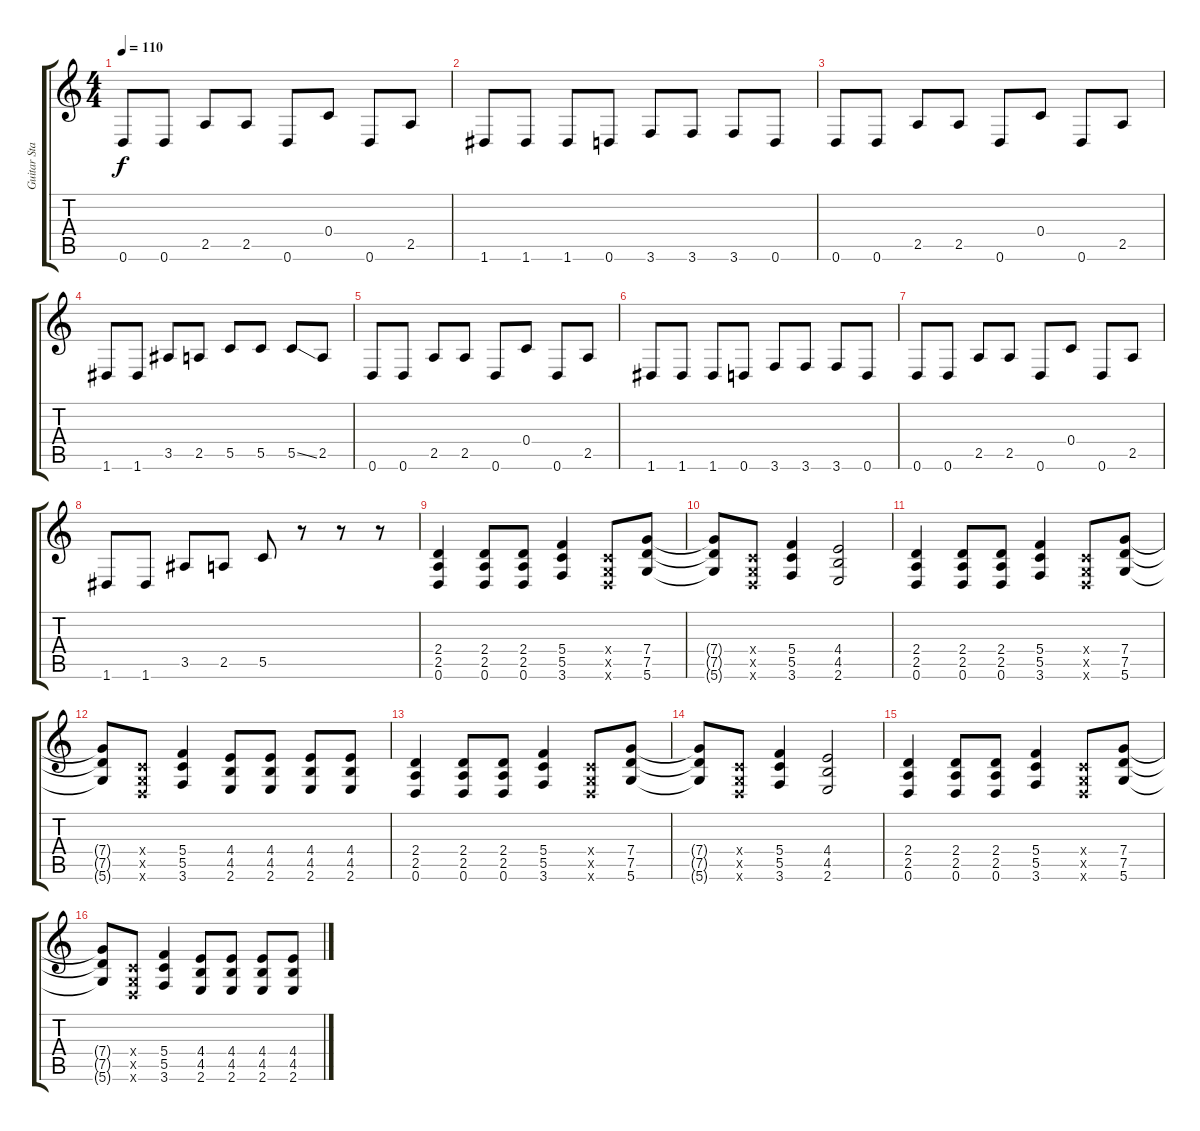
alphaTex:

\track ("Guitar Standard" "Guitar Sta") {instrument distortionguitar}
\staff {score tabs}
\tuning (D4 A3 F3 C3 G2 D2) {hide}
\ts (4 4)
\tempo 110
\clef g2
\ks c
0.6.8{dy f} 0.6.8 2.5.8 2.5.8 0.6.8 0.4.8 0.6.8 2.5.8 |
1.6.8 1.6.8 1.6.8 0.6.8 3.6.8 3.6.8 3.6.8 0.6.8 |
0.6.8 0.6.8 2.5.8 2.5.8 0.6.8 0.4.8 0.6.8 2.5.8 |
1.6.8 1.6.8 3.5.8 2.5.8 5.5.8 5.5.8 5.5{ss}.8 2.5.8 |
0.6.8 0.6.8 2.5.8 2.5.8 0.6.8 0.4.8 0.6.8 2.5.8 |
1.6.8 1.6.8 1.6.8 0.6.8 3.6.8 3.6.8 3.6.8 0.6.8 |
0.6.8 0.6.8 2.5.8 2.5.8 0.6.8 0.4.8 0.6.8 2.5.8 |
1.6.8 1.6.8 3.5.8 2.5.8 5.5.8 r.8 r.8 r.8 |
(2.4 2.5 0.6).4 (2.4 2.5 0.6).8 (2.4 2.5 0.6).8 (5.4 5.5 3.6).4 (0.4{x} 0.5{x} 0.6{x}).8 (7.4 7.5 5.6).8 |
(7.4{t} 7.5{t} 5.6{t}).8 (0.4{x} 0.5{x} 0.6{x}).8 (5.4 5.5 3.6).4 (4.4 4.5 2.6).2 |
(2.4 2.5 0.6).4 (2.4 2.5 0.6).8 (2.4 2.5 0.6).8 (5.4 5.5 3.6).4 (0.4{x} 0.5{x} 0.6{x}).8 (7.4 7.5 5.6).8 |
(7.4{t} 7.5{t} 5.6{t}).8 (0.4{x} 0.5{x} 0.6{x}).8 (5.4 5.5 3.6).4 (4.4 4.5 2.6).8 (4.4 4.5 2.6).8 (4.4 4.5 2.6).8 (4.4 4.5 2.6).8 |
(2.4 2.5 0.6).4 (2.4 2.5 0.6).8 (2.4 2.5 0.6).8 (5.4 5.5 3.6).4 (0.4{x} 0.5{x} 0.6{x}).8 (7.4 7.5 5.6).8 |
(7.4{t} 7.5{t} 5.6{t}).8 (0.4{x} 0.5{x} 0.6{x}).8 (5.4 5.5 3.6).4 (4.4 4.5 2.6).2 |
(2.4 2.5 0.6).4 (2.4 2.5 0.6).8 (2.4 2.5 0.6).8 (5.4 5.5 3.6).4 (0.4{x} 0.5{x} 0.6{x}).8 (7.4 7.5 5.6).8 |
(7.4{t} 7.5{t} 5.6{t}).8 (0.4{x} 0.5{x} 0.6{x}).8 (5.4 5.5 3.6).4 (4.4 4.5 2.6).8 (4.4 4.5 2.6).8 (4.4 4.5 2.6).8 (4.4 4.5 2.6).8
